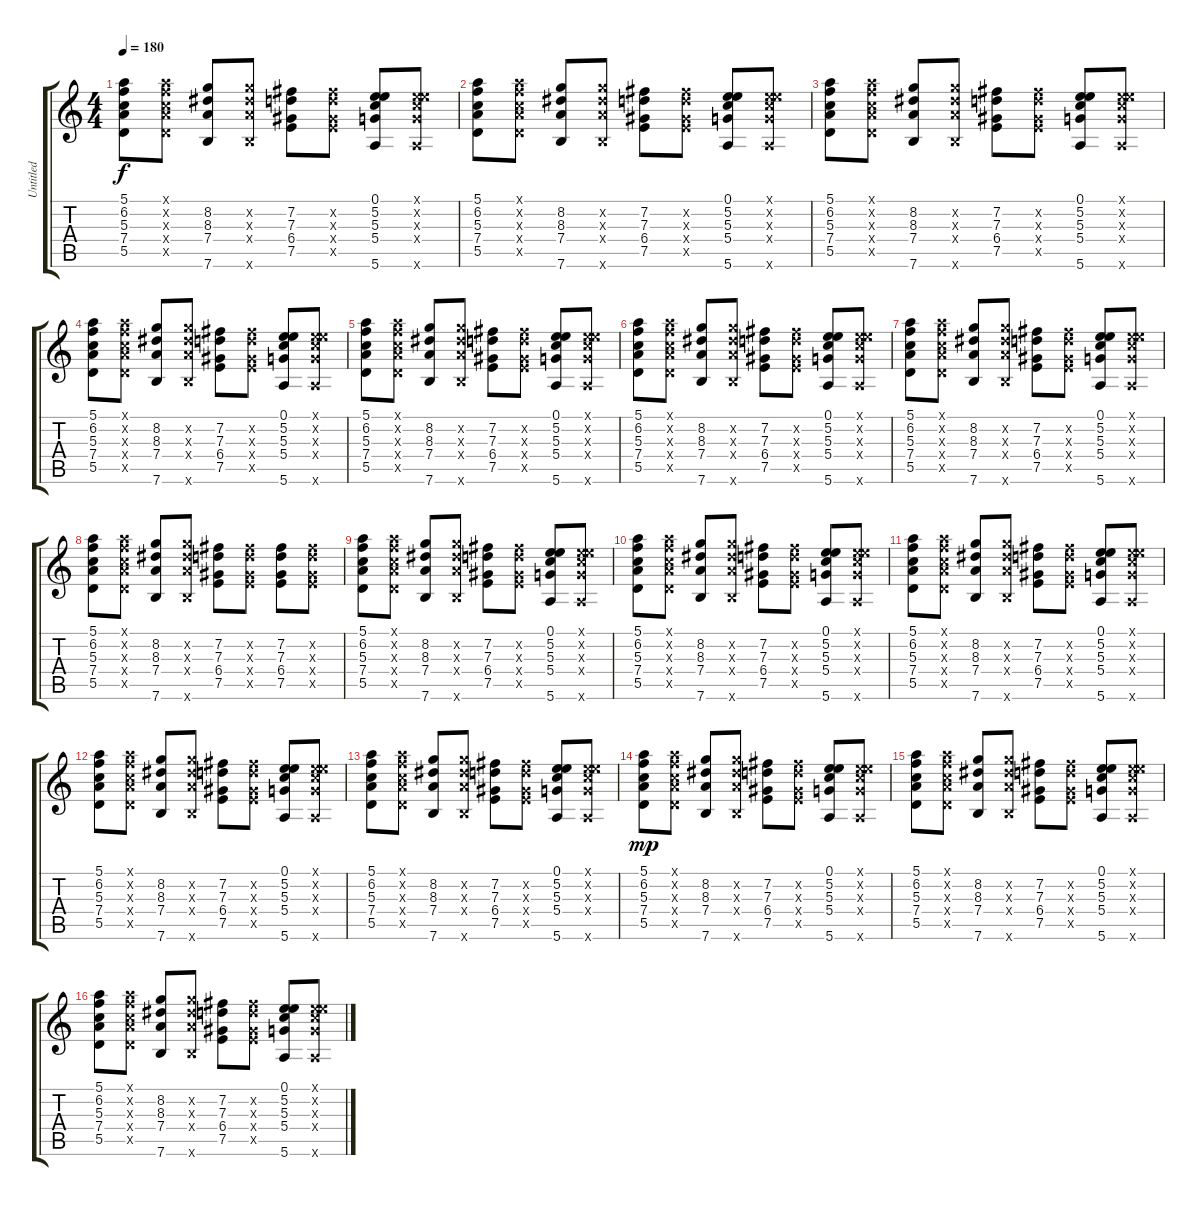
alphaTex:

\track ("Untitled" "Untitled") {instrument acousticguitarnylon}
\staff {score tabs}
\tuning (E4 B3 G3 D3 A2 E2) {hide}
\ts (4 4)
\tempo 180
\clef g2
\ks c
(5.1 6.2 5.3 7.4 5.5).8{dy f} (5.1{x} 6.2{x} 5.3{x} 7.4{x} 5.5{x}).8 (8.2 8.3 7.4 7.6).8 (8.2{x} 8.3{x} 7.4{x} 7.6{x}).8 (7.2 7.3 6.4 7.5).8 (7.2{x} 7.3{x} 6.4{x} 7.5{x}).8 (0.1 5.2 5.3 5.4 5.6).8 (0.1{x} 5.2{x} 5.3{x} 5.4{x} 5.6{x}).8 |
(5.1 6.2 5.3 7.4 5.5).8 (5.1{x} 6.2{x} 5.3{x} 7.4{x} 5.5{x}).8 (8.2 8.3 7.4 7.6).8 (8.2{x} 8.3{x} 7.4{x} 7.6{x}).8 (7.2 7.3 6.4 7.5).8 (7.2{x} 7.3{x} 6.4{x} 7.5{x}).8 (0.1 5.2 5.3 5.4 5.6).8 (0.1{x} 5.2{x} 5.3{x} 5.4{x} 5.6{x}).8 |
(5.1 6.2 5.3 7.4 5.5).8 (5.1{x} 6.2{x} 5.3{x} 7.4{x} 5.5{x}).8 (8.2 8.3 7.4 7.6).8 (8.2{x} 8.3{x} 7.4{x} 7.6{x}).8 (7.2 7.3 6.4 7.5).8 (7.2{x} 7.3{x} 6.4{x} 7.5{x}).8 (0.1 5.2 5.3 5.4 5.6).8 (0.1{x} 5.2{x} 5.3{x} 5.4{x} 5.6{x}).8 |
(5.1 6.2 5.3 7.4 5.5).8 (5.1{x} 6.2{x} 5.3{x} 7.4{x} 5.5{x}).8 (8.2 8.3 7.4 7.6).8 (8.2{x} 8.3{x} 7.4{x} 7.6{x}).8 (7.2 7.3 6.4 7.5).8 (7.2{x} 7.3{x} 6.4{x} 7.5{x}).8 (0.1 5.2 5.3 5.4 5.6).8 (0.1{x} 5.2{x} 5.3{x} 5.4{x} 5.6{x}).8 |
(5.1 6.2 5.3 7.4 5.5).8 (5.1{x} 6.2{x} 5.3{x} 7.4{x} 5.5{x}).8 (8.2 8.3 7.4 7.6).8 (8.2{x} 8.3{x} 7.4{x} 7.6{x}).8 (7.2 7.3 6.4 7.5).8 (7.2{x} 7.3{x} 6.4{x} 7.5{x}).8 (0.1 5.2 5.3 5.4 5.6).8 (0.1{x} 5.2{x} 5.3{x} 5.4{x} 5.6{x}).8 |
(5.1 6.2 5.3 7.4 5.5).8 (5.1{x} 6.2{x} 5.3{x} 7.4{x} 5.5{x}).8 (8.2 8.3 7.4 7.6).8 (8.2{x} 8.3{x} 7.4{x} 7.6{x}).8 (7.2 7.3 6.4 7.5).8 (7.2{x} 7.3{x} 6.4{x} 7.5{x}).8 (0.1 5.2 5.3 5.4 5.6).8 (0.1{x} 5.2{x} 5.3{x} 5.4{x} 5.6{x}).8 |
(5.1 6.2 5.3 7.4 5.5).8 (5.1{x} 6.2{x} 5.3{x} 7.4{x} 5.5{x}).8 (8.2 8.3 7.4 7.6).8 (8.2{x} 8.3{x} 7.4{x} 7.6{x}).8 (7.2 7.3 6.4 7.5).8 (7.2{x} 7.3{x} 6.4{x} 7.5{x}).8 (0.1 5.2 5.3 5.4 5.6).8 (0.1{x} 5.2{x} 5.3{x} 5.4{x} 5.6{x}).8 |
(5.1 6.2 5.3 7.4 5.5).8 (5.1{x} 6.2{x} 5.3{x} 7.4{x} 5.5{x}).8 (8.2 8.3 7.4 7.6).8 (8.2{x} 8.3{x} 7.4{x} 7.6{x}).8 (7.2 7.3 6.4 7.5).8 (7.2{x} 7.3{x} 6.4{x} 7.5{x}).8 (7.2 7.3 6.4 7.5).8 (7.2{x} 7.3{x} 6.4{x} 7.5{x}).8 |
(5.1 6.2 5.3 7.4 5.5).8 (5.1{x} 6.2{x} 5.3{x} 7.4{x} 5.5{x}).8 (8.2 8.3 7.4 7.6).8 (8.2{x} 8.3{x} 7.4{x} 7.6{x}).8 (7.2 7.3 6.4 7.5).8 (7.2{x} 7.3{x} 6.4{x} 7.5{x}).8 (0.1 5.2 5.3 5.4 5.6).8 (0.1{x} 5.2{x} 5.3{x} 5.4{x} 5.6{x}).8 |
(5.1 6.2 5.3 7.4 5.5).8 (5.1{x} 6.2{x} 5.3{x} 7.4{x} 5.5{x}).8 (8.2 8.3 7.4 7.6).8 (8.2{x} 8.3{x} 7.4{x} 7.6{x}).8 (7.2 7.3 6.4 7.5).8 (7.2{x} 7.3{x} 6.4{x} 7.5{x}).8 (0.1 5.2 5.3 5.4 5.6).8 (0.1{x} 5.2{x} 5.3{x} 5.4{x} 5.6{x}).8 |
(5.1 6.2 5.3 7.4 5.5).8 (5.1{x} 6.2{x} 5.3{x} 7.4{x} 5.5{x}).8 (8.2 8.3 7.4 7.6).8 (8.2{x} 8.3{x} 7.4{x} 7.6{x}).8 (7.2 7.3 6.4 7.5).8 (7.2{x} 7.3{x} 6.4{x} 7.5{x}).8 (0.1 5.2 5.3 5.4 5.6).8 (0.1{x} 5.2{x} 5.3{x} 5.4{x} 5.6{x}).8 |
(5.1 6.2 5.3 7.4 5.5).8 (5.1{x} 6.2{x} 5.3{x} 7.4{x} 5.5{x}).8 (8.2 8.3 7.4 7.6).8 (8.2{x} 8.3{x} 7.4{x} 7.6{x}).8 (7.2 7.3 6.4 7.5).8 (7.2{x} 7.3{x} 6.4{x} 7.5{x}).8 (0.1 5.2 5.3 5.4 5.6).8 (0.1{x} 5.2{x} 5.3{x} 5.4{x} 5.6{x}).8 |
(5.1 6.2 5.3 7.4 5.5).8 (5.1{x} 6.2{x} 5.3{x} 7.4{x} 5.5{x}).8 (8.2 8.3 7.4 7.6).8 (8.2{x} 8.3{x} 7.4{x} 7.6{x}).8 (7.2 7.3 6.4 7.5).8 (7.2{x} 7.3{x} 6.4{x} 7.5{x}).8 (0.1 5.2 5.3 5.4 5.6).8 (0.1{x} 5.2{x} 5.3{x} 5.4{x} 5.6{x}).8 |
(5.1 6.2 5.3 7.4 5.5).8{dy mp} (5.1{x} 6.2{x} 5.3{x} 7.4{x} 5.5{x}).8 (8.2 8.3 7.4 7.6).8 (8.2{x} 8.3{x} 7.4{x} 7.6{x}).8 (7.2 7.3 6.4 7.5).8 (7.2{x} 7.3{x} 6.4{x} 7.5{x}).8 (0.1 5.2 5.3 5.4 5.6).8 (0.1{x} 5.2{x} 5.3{x} 5.4{x} 5.6{x}).8 |
(5.1 6.2 5.3 7.4 5.5).8 (5.1{x} 6.2{x} 5.3{x} 7.4{x} 5.5{x}).8 (8.2 8.3 7.4 7.6).8 (8.2{x} 8.3{x} 7.4{x} 7.6{x}).8 (7.2 7.3 6.4 7.5).8 (7.2{x} 7.3{x} 6.4{x} 7.5{x}).8 (0.1 5.2 5.3 5.4 5.6).8 (0.1{x} 5.2{x} 5.3{x} 5.4{x} 5.6{x}).8 |
(5.1 6.2 5.3 7.4 5.5).8 (5.1{x} 6.2{x} 5.3{x} 7.4{x} 5.5{x}).8 (8.2 8.3 7.4 7.6).8 (8.2{x} 8.3{x} 7.4{x} 7.6{x}).8 (7.2 7.3 6.4 7.5).8 (7.2{x} 7.3{x} 6.4{x} 7.5{x}).8 (0.1 5.2 5.3 5.4 5.6).8 (0.1{x} 5.2{x} 5.3{x} 5.4{x} 5.6{x}).8
